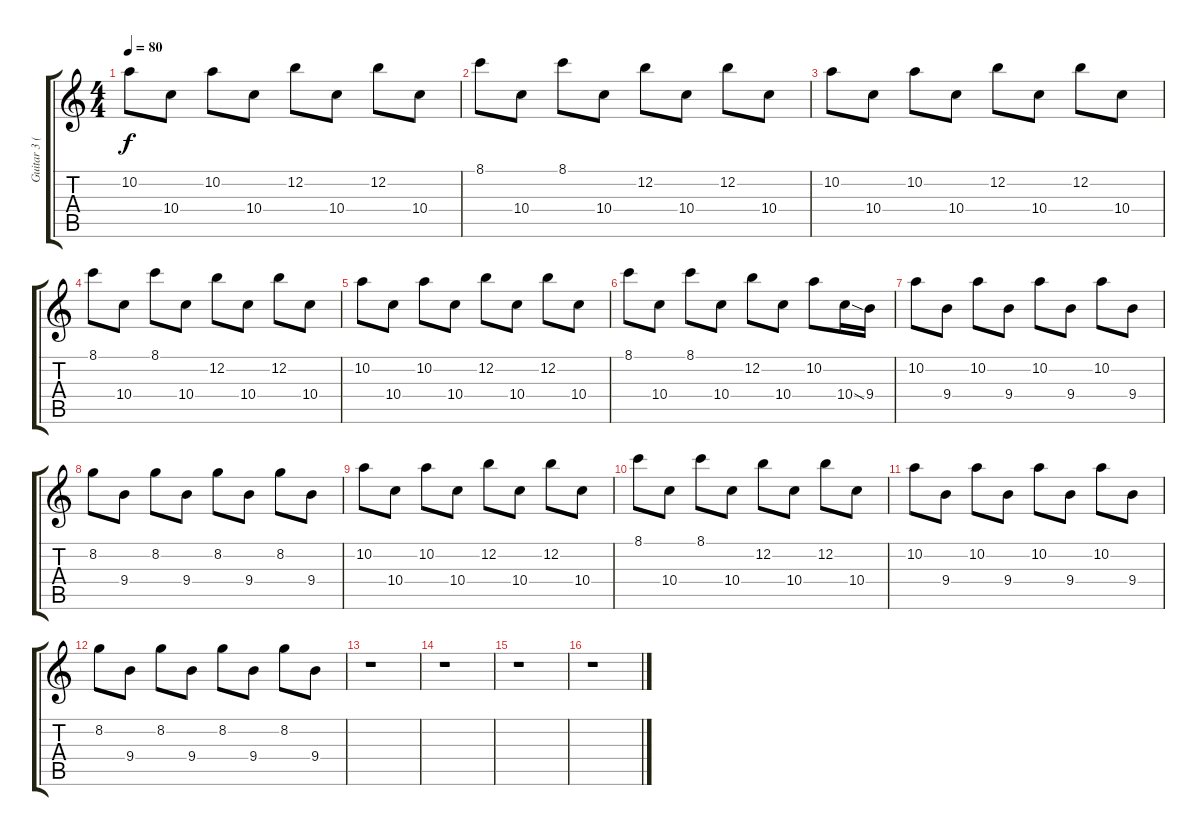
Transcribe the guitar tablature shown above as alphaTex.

\track ("Guitar 3 (Acoustic)" "Guitar 3 (") {instrument acousticguitarsteel}
\staff {score tabs}
\tuning (E4 B3 G3 D3 A2 E2) {hide}
\ts (4 4)
\tempo 80
\clef g2
\ks c
10.2.8{dy f instrument acousticguitarsteel} 10.4.8 10.2.8 10.4.8 12.2.8 10.4.8 12.2.8 10.4.8 |
8.1.8 10.4.8 8.1.8 10.4.8 12.2.8 10.4.8 12.2.8 10.4.8 |
10.2.8 10.4.8 10.2.8 10.4.8 12.2.8 10.4.8 12.2.8 10.4.8 |
8.1.8 10.4.8 8.1.8 10.4.8 12.2.8 10.4.8 12.2.8 10.4.8 |
10.2.8 10.4.8 10.2.8 10.4.8 12.2.8 10.4.8 12.2.8 10.4.8 |
8.1.8 10.4.8 8.1.8 10.4.8 12.2.8 10.4.8 10.2.8 10.4{ss}.16 9.4.16 |
10.2.8 9.4.8 10.2.8 9.4.8 10.2.8 9.4.8 10.2.8 9.4.8 |
8.2.8 9.4.8 8.2.8 9.4.8 8.2.8 9.4.8 8.2.8 9.4.8 |
10.2.8 10.4.8 10.2.8 10.4.8 12.2.8 10.4.8 12.2.8 10.4.8 |
8.1.8 10.4.8 8.1.8 10.4.8 12.2.8 10.4.8 12.2.8 10.4.8 |
10.2.8 9.4.8 10.2.8 9.4.8 10.2.8 9.4.8 10.2.8 9.4.8 |
8.2.8 9.4.8 8.2.8 9.4.8 8.2.8 9.4.8 8.2.8 9.4.8 |
r.1 |
r.1 |
r.1 |
r.1
